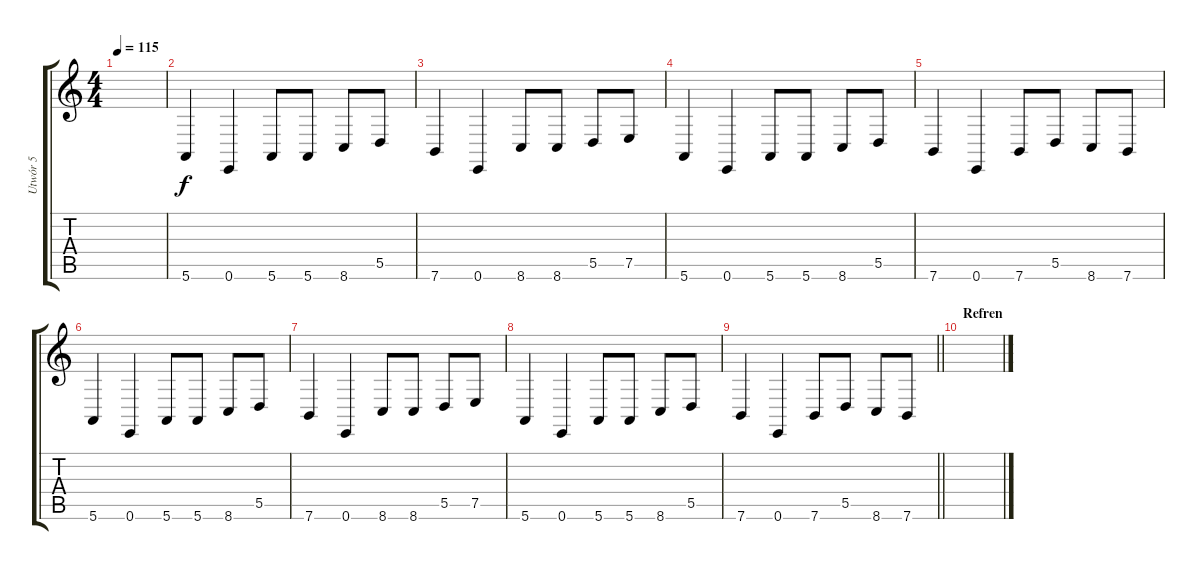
\track ("Utwór 5" "Utwór 5") {instrument brasssection}
\staff {score tabs}
\tuning (E4 B3 G3 D3 A2 E2) {hide}
\ts (4 4)
\tempo 115
\clef g2
\ks c
|
5.6.4 0.6.4 5.6.8 5.6.8 8.6.8 5.5.8 |
7.6.4 0.6.4 8.6.8 8.6.8 5.5.8 7.5.8 |
5.6.4 0.6.4 5.6.8 5.6.8 8.6.8 5.5.8 |
7.6.4 0.6.4 7.6.8 5.5.8 8.6.8 7.6.8 |
5.6.4 0.6.4 5.6.8 5.6.8 8.6.8 5.5.8 |
7.6.4 0.6.4 8.6.8 8.6.8 5.5.8 7.5.8 |
5.6.4 0.6.4 5.6.8 5.6.8 8.6.8 5.5.8 |
\barLineRight lightlight
7.6.4 0.6.4 7.6.8 5.5.8 8.6.8 7.6.8 |
\section ("" "Refren")
